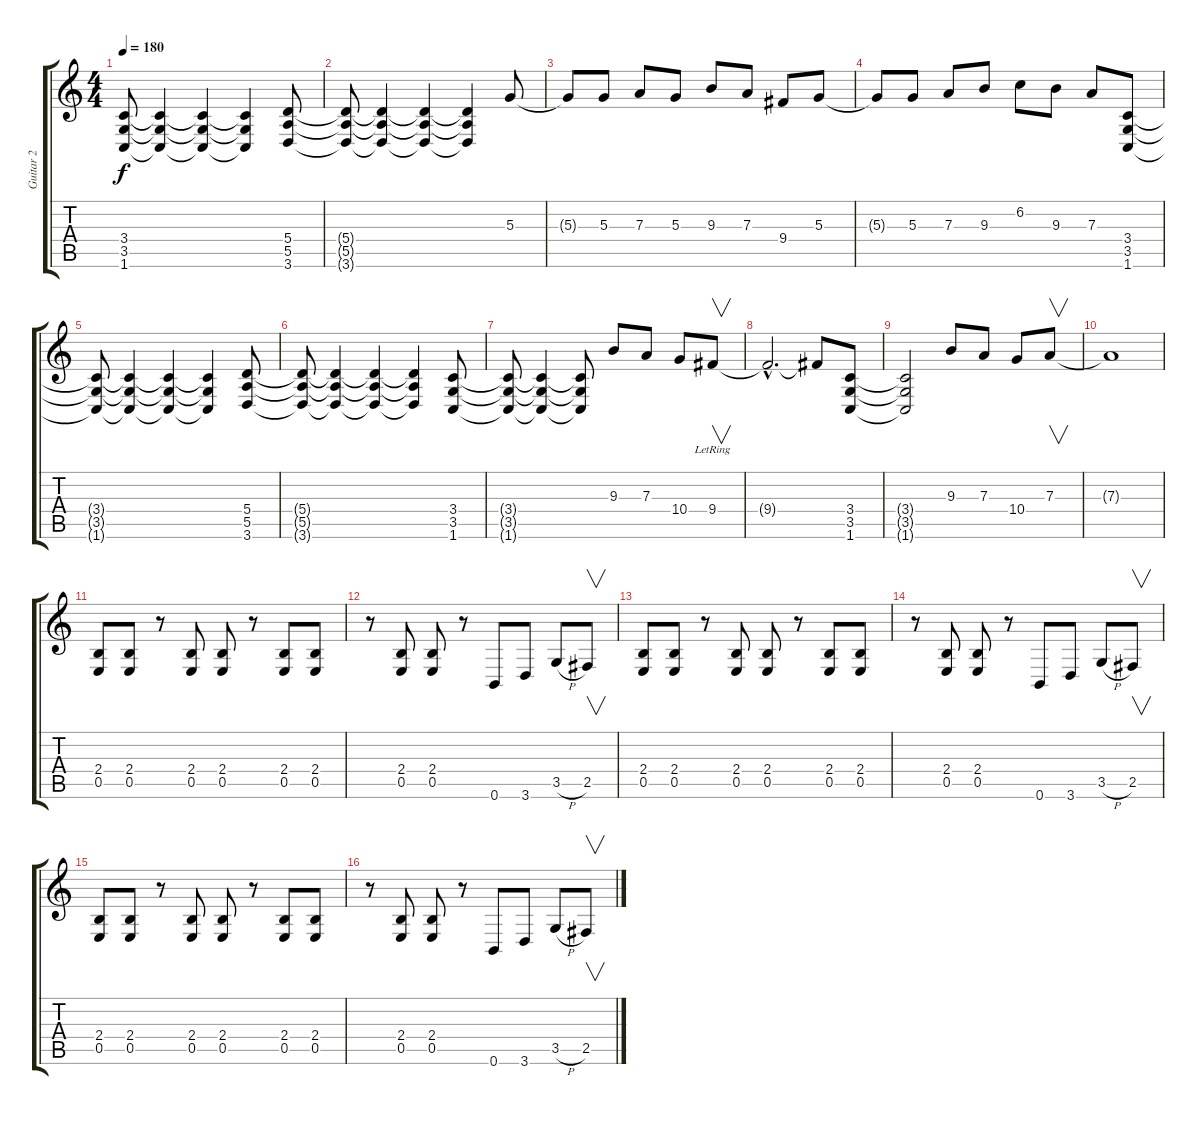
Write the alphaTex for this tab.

\track ("Guitar 2" "Guitar 2") {instrument distortionguitar}
\staff {score tabs}
\tuning (B3 Gb3 D3 A2 E2 B1) {hide}
\ts (4 4)
\tempo 180
\clef g2
\ks c
(3.4{t} 3.5{t} 1.6{t}).8{dy f} (3.4{t} 3.5{t} 1.6{t}).4 (3.4{t} 3.5{t} 1.6{t}).4 (3.4{t} 3.5{t} 1.6{t}).4 (5.4 5.5 3.6).8 |
(5.4{t} 5.5{t} 3.6{t}).8 (5.4{t} 5.5{t} 3.6{t}).4 (5.4{t} 5.5{t} 3.6{t}).4 (5.4{t} 5.5{t} 3.6{t}).4 5.3.8 |
5.3{t}.8 5.3.8 7.3.8 5.3.8 9.3.8 7.3.8 9.4.8 5.3.8 |
5.3{t}.8 5.3.8 7.3.8 9.3.8 6.2.8 9.3.8 7.3.8 (3.4 3.5 1.6).8 |
(3.4{t} 3.5{t} 1.6{t}).8 (3.4{t} 3.5{t} 1.6{t}).4 (3.4{t} 3.5{t} 1.6{t}).4 (3.4{t} 3.5{t} 1.6{t}).4 (5.4 5.5 3.6).8 |
(5.4{t} 5.5{t} 3.6{t}).8 (5.4{t} 5.5{t} 3.6{t}).4 (5.4{t} 5.5{t} 3.6{t}).4 (5.4{t} 5.5{t} 3.6{t}).4 (3.4 3.5 1.6).8 |
(3.4{t} 3.5{t} 1.6{t}).8 (3.4{t} 3.5{t} 1.6{t}).4 (3.4{t} 3.5{t} 1.6{t}).8 9.3.8 7.3.8 10.4.8 9.4{lr}.8{v} |
9.4{hac t}.2{d} 9.4{t}.8 (3.4 3.5 1.6).8 |
(3.4{t} 3.5{t} 1.6{t}).2 9.3.8 7.3.8 10.4.8 7.3.8{v} |
7.3{t}.1 |
(2.4 0.5).8 (2.4 0.5).8 r.8 (2.4 0.5).8 (2.4 0.5).8 r.8 (2.4 0.5).8 (2.4 0.5).8 |
r.8 (2.4 0.5).8 (2.4 0.5).8 r.8 0.6.8 3.6.8 3.5{h}.8 2.5.8{v} |
(2.4 0.5).8 (2.4 0.5).8 r.8 (2.4 0.5).8 (2.4 0.5).8 r.8 (2.4 0.5).8 (2.4 0.5).8 |
r.8 (2.4 0.5).8 (2.4 0.5).8 r.8 0.6.8 3.6.8 3.5{h}.8 2.5.8{v} |
(2.4 0.5).8 (2.4 0.5).8 r.8 (2.4 0.5).8 (2.4 0.5).8 r.8 (2.4 0.5).8 (2.4 0.5).8 |
r.8 (2.4 0.5).8 (2.4 0.5).8 r.8 0.6.8 3.6.8 3.5{h}.8 2.5.8{v}
